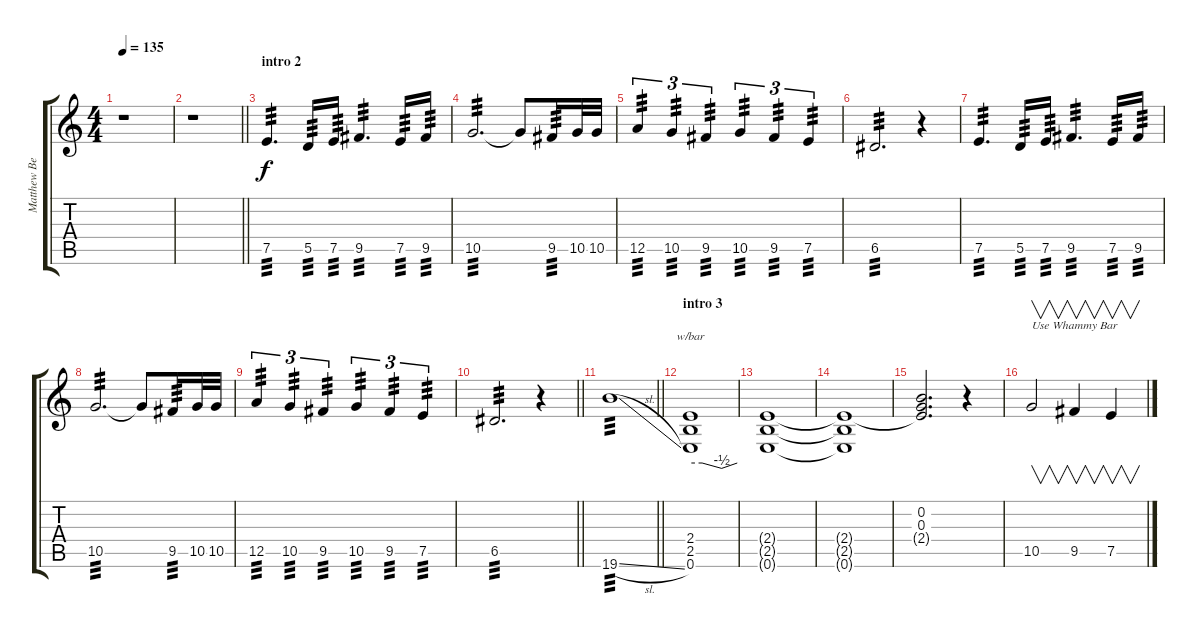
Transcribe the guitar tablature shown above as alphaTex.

\track ("Matthew Bellamy (Guitar)" "Matthew Be") {instrument distortionguitar}
\staff {score tabs}
\tuning (E4 B3 G3 D3 A2 E2) {hide}
\ts (4 4)
\tempo 135
\clef g2
\ks c
r.1{dy f} |
\barLineRight lightlight
r.1 |
\section ("" "intro 2")
7.5.4{d tp 3} 5.5.16{tp 3} 7.5.16{tp 3} 9.5.4{d tp 3} 7.5.16{tp 3} 9.5.16{tp 3} |
10.5.2{d tp 3} 10.5{t}.8 9.5.16{tp 3} 10.5.32 10.5.32 |
12.5.4{tu (3 2) tp 3} 10.5.4{tu (3 2) tp 3} 9.5.4{tu (3 2) tp 3} 10.5.4{tu (3 2) tp 3} 9.5.4{tu (3 2) tp 3} 7.5.4{tu (3 2) tp 3} |
6.5.2{d tp 3} r.4 |
7.5.4{d tp 3} 5.5.16{tp 3} 7.5.16{tp 3} 9.5.4{d tp 3} 7.5.16{tp 3} 9.5.16{tp 3} |
10.5.2{d tp 3} 10.5{t}.8 9.5.16{tp 3} 10.5.32 10.5.32 |
12.5.4{tu (3 2) tp 3} 10.5.4{tu (3 2) tp 3} 9.5.4{tu (3 2) tp 3} 10.5.4{tu (3 2) tp 3} 9.5.4{tu (3 2) tp 3} 7.5.4{tu (3 2) tp 3} |
\barLineRight lightlight
6.5.2{d tp 3} r.4 |
\barLineRight lightlight
19.6{sl}.1{tp 3} |
\section ("" "intro 3")
(2.4 2.5 0.6).1{tbe (custom default 0 0 15 0 40 -2 60 0)} |
(2.4{t} 2.5{t} 0.6{t}).1 |
(2.4{t} 2.5{t} 0.6{t}).1 |
(0.2 0.3 2.4{t}).2{d} r.4 |
10.5.2{v txt "Use Whammy Bar"} 9.5.4{v} 7.5.4{v}
